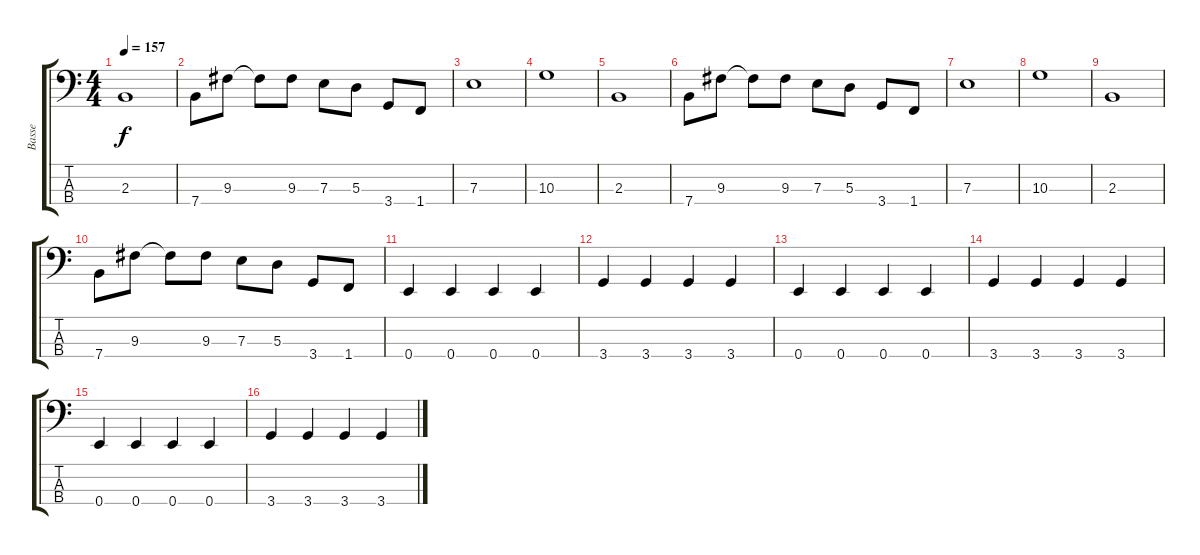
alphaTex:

\track ("Basse" "Basse") {instrument electricbassfinger}
\staff {score tabs}
\tuning (G2 D2 A1 E1) {hide}
\ts (4 4)
\tempo 157
\clef f4
\ks c
2.3.1{dy f} |
7.4.8 9.3.8 9.3{t}.8 9.3.8 7.3.8 5.3.8 3.4.8 1.4.8 |
7.3.1 |
10.3.1 |
2.3.1 |
7.4.8 9.3.8 9.3{t}.8 9.3.8 7.3.8 5.3.8 3.4.8 1.4.8 |
7.3.1 |
10.3.1 |
2.3.1 |
7.4.8 9.3.8 9.3{t}.8 9.3.8 7.3.8 5.3.8 3.4.8 1.4.8 |
0.4.4 0.4.4 0.4.4 0.4.4 |
3.4.4 3.4.4 3.4.4 3.4.4 |
0.4.4 0.4.4 0.4.4 0.4.4 |
3.4.4 3.4.4 3.4.4 3.4.4 |
0.4.4 0.4.4 0.4.4 0.4.4 |
3.4.4 3.4.4 3.4.4 3.4.4
